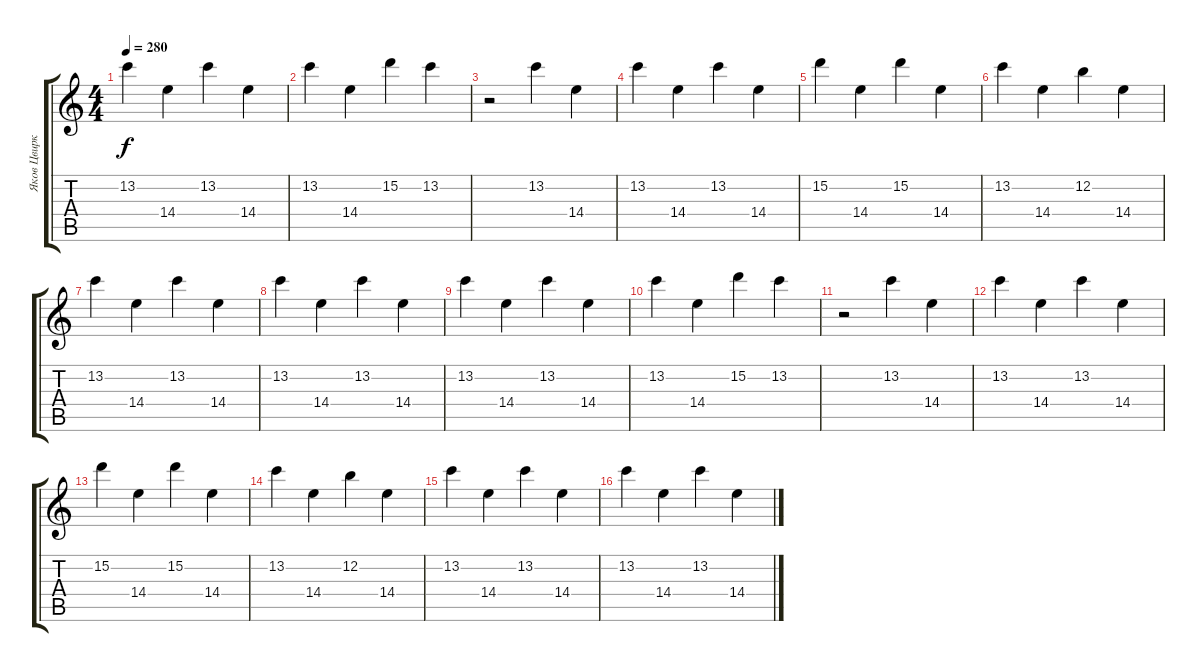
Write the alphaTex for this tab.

\track ("Яков Цвиркунов" "Яков Цвирк") {instrument overdrivenguitar}
\staff {score tabs}
\tuning (E4 B3 G3 D3 A2 E2) {hide}
\ts (4 4)
\tempo 280
\clef g2
\ks c
13.2.4{dy f} 14.4.4 13.2.4 14.4.4 |
13.2.4 14.4.4 15.2.4 13.2.4 |
r.2 13.2.4 14.4.4 |
13.2.4 14.4.4 13.2.4 14.4.4 |
15.2.4 14.4.4 15.2.4 14.4.4 |
13.2.4 14.4.4 12.2.4 14.4.4 |
13.2.4 14.4.4 13.2.4 14.4.4 |
13.2.4 14.4.4 13.2.4 14.4.4 |
13.2.4 14.4.4 13.2.4 14.4.4 |
13.2.4 14.4.4 15.2.4 13.2.4 |
r.2 13.2.4 14.4.4 |
13.2.4 14.4.4 13.2.4 14.4.4 |
15.2.4 14.4.4 15.2.4 14.4.4 |
13.2.4 14.4.4 12.2.4 14.4.4 |
13.2.4 14.4.4 13.2.4 14.4.4 |
13.2.4 14.4.4 13.2.4 14.4.4
